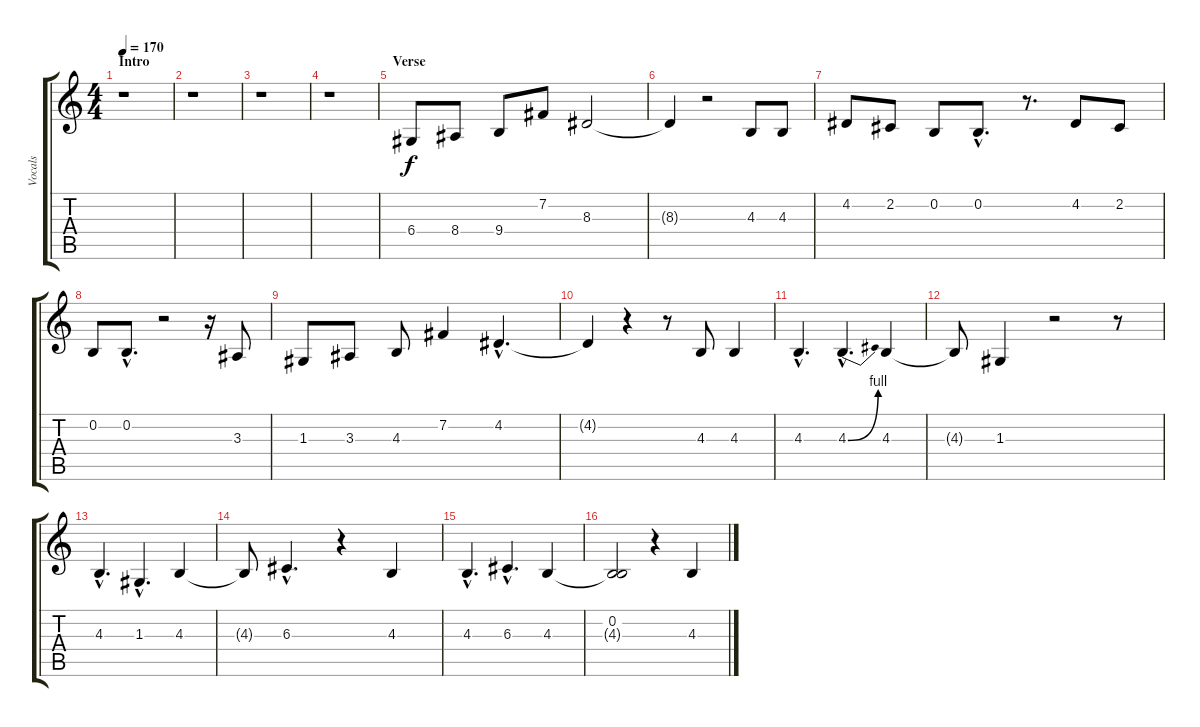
\track ("Vocals" "Vocals") {instrument sopranosax}
\staff {score tabs}
\tuning (E4 B3 G3 D3 A2 E2) {hide}
\ts (4 4)
\section ("" "Intro")
\tempo 170
\clef g2
\ks c
r.1{dy f instrument sopranosax} |
r.1 |
r.1 |
r.1 |
\section ("" "Verse")
6.4.8 8.4.8 9.4.8 7.2.8 8.3.2 |
8.3{t}.4 r.2 4.3.8 4.3.8 |
4.2.8 2.2.8 0.2.8 0.2{hac}.8{d} r.8{d} 4.2.8 2.2.8 |
0.2.8 0.2{hac}.8{d} r.2 r.16 3.3.8 |
1.3.8 3.3.8 4.3.8 7.2.4 4.2{hac}.4{d} |
4.2{t}.4 r.4 r.8 4.3.8 4.3.4 |
4.3{hac}.4{d} 4.3{be (bend 0 0 60 4) hac}.4{d} 4.3.4 |
4.3{t}.8 1.3.4 r.2 r.8 |
4.3{hac}.4{d} 1.3{hac}.4{d} 4.3.4 |
4.3{t}.8 6.3{hac}.4{d} r.4 4.3.4 |
4.3{hac}.4{d} 6.3{hac}.4{d} 4.3.4 |
(0.2 4.3{t}).2 r.4 4.3.4
